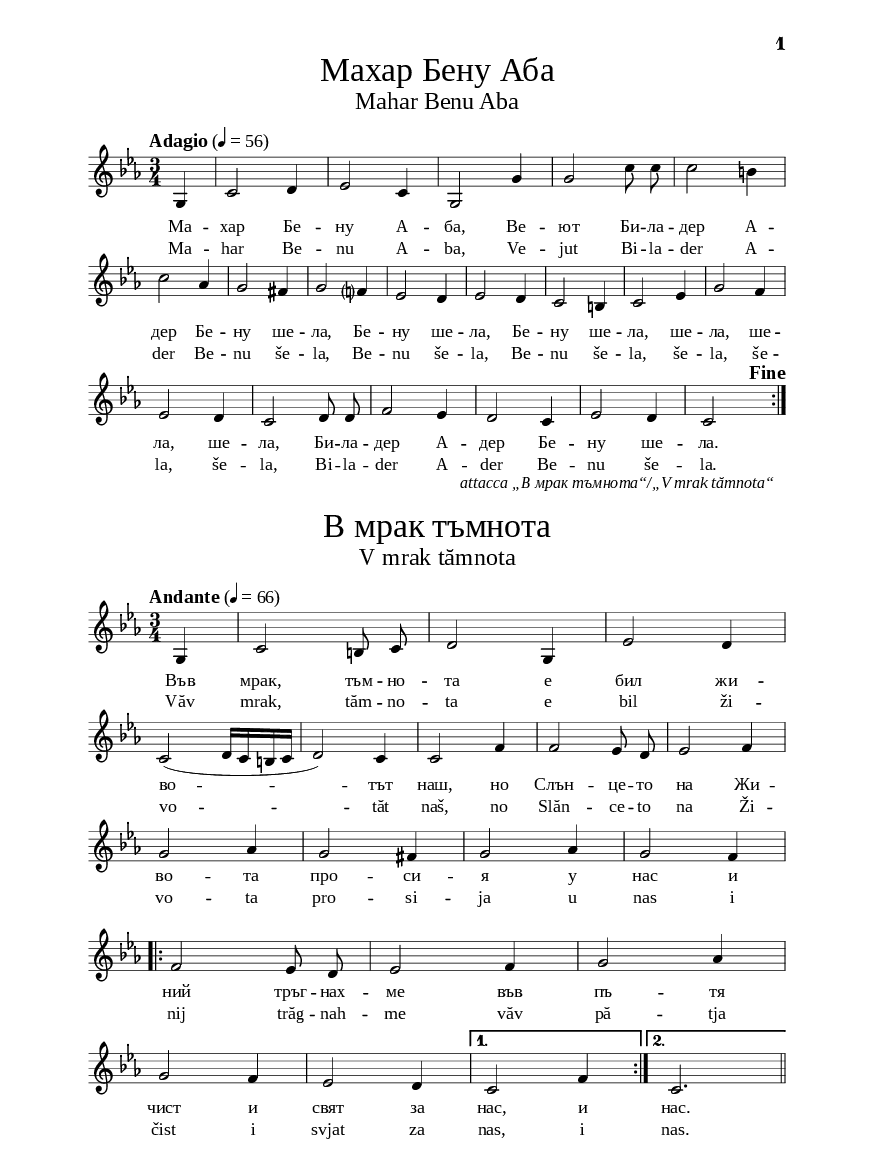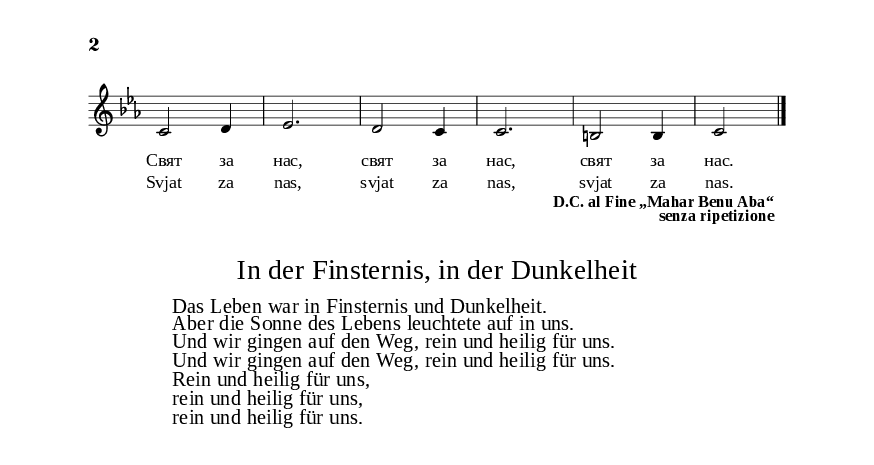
\version "2.24.3"

% include paper part and global functions
\include "include/globals.ily"

\bookpart {
  \label #'ref080
  \tocItem \markup "Махар Бену Аба – Mahar Benu Aba"
  \include "include/bookpart-paper.ily"
  \score {
    \include "include/score-layout.ily"

    \new Voice \relative c' {
      \clef treble
      \key c \minor
      \time 3/4
      \tempoFunc "Adagio" 4 "56"

      \autoBeamOff

      \partial 4

      \repeat volta 2 {
        g4 | c2 d4 | es2 c 4 |  g2 g'4 | g2 c8 c8 | c2 b4 |\break  c2 as4 |


        g2 fis4 |g2 f?4 | es2 d4 |  es2 d4 | c2 b4 | c2 es4 | g2 f4 | \break

        es2 d4 | c2 d8 d | f2 es4 | d2 c4 | es2 d4 | \tempo "          Fine" c2
      }

    }

    \addlyrics {
      Ма -- хар Бе -- ну А -- ба, Ве -- ют
      Би -- ла -- дер А -- дер Бе -- ну ше -- ла,
      Бе -- ну ше -- ла, Бе -- ну ше -- ла,
      ше -- ла, ше -- ла, ше -- ла,
      Би -- ла -- дер А -- дер Бе -- ну ше -- ла.
    }

   \addlyrics {
      Ma -- har Be -- nu A -- ba, Ve -- jut
      Bi -- la -- der A -- der Be -- nu še -- la,
      Be -- nu še -- la, Be -- nu še -- la,
      še -- la, še -- la, še -- la,
      Bi -- la -- der A -- der Be -- nu še -- la.
    }

    \header {
      title = \titleFunc "Махар Бену Аба" "Mahar Benu Aba"
    }

    \midi{}

  } % score

  \markup \italic \dc-one-nobold "attacca „В мрак тъмнота“/„V mrak tămnota“"

    \label #'ref080_1
  \tocItem \markup "В мрак тъмнота – V mrak tămnota"


  \score {
    \include "include/score-layout.ily"


    \new Voice \absolute {
      \clef treble
      \key c \minor
      \time 3/4
      \tempoFunc "Andante" 4 "66"

      \partial 4

      g4  | c'2 \autoBeamOff b8 c' | \autoBeamOn d'2 g4 | es'2 d'4 | \break c'2 ( d'16 c' b c'  |

      d'2 ) c'4 | c'2 f'4 |  \autoBeamOff f'2 es'8 d' | es'2 f'4 |\break g'2 as'4

      g'2 fis'4 | g'2 as'4 | g'2 f'4 | \break  \repeat volta 2 {
        f'2 es'8 d' |  es'2 f'4

        g'2 as'4 \break  | g'2 f'4 | es'2 d'4
      }  \alternative { { c'2 f'4 } {  c'2. } } \bar "||"  \break  |

      c'2 d'4 |  es'2. |  d'2 c'4 | c'2. | b2 b4 | c'2  \bar "|."
    }

    \addlyrics {
      Във мрак, тъм
      -- но -- та е бил жи -- во -- тът наш, но Слън
      -- це -- то на Жи -- во -- та про -- си -- я у
      нас и ний тръг -- нах -- ме във пъ -- тя чист 
      и свят за нас, и нас. Свят за нас, свят за
      нас, свят за нас.
    }
      \addlyrics {
      Văv mrak, tăm
      -- no -- ta e bil ži -- vo -- tăt naš, no Slăn
      -- ce -- to na Ži -- vo -- ta pro -- si -- ja u
      nas i nij trăg -- nah -- me văv pă -- tja čist
      i svjat za nas, i nas. Svjat za nas, svjat za
      nas, svjat za nas.
    }

      \header {
        title = \titleFunc "В мрак тъмнота" "V mrak tămnota"
      }

      \midi{}

    }

    \markup \dc-two "D.C. al Fine „Mahar Benu Aba“" "senza ripetizione"

    \markup \empty-two

    % include foreign translation(s) of the song
    \version "2.24.3"

\markup \fill-line { \fontsize #deTitleFontSize "In der Finsternis, in der Dunkelheit" }
\markup \null
\markup \null
\markup \fontsize #deCoupletFontSize {
  \hspace #10
  \override #`(baseline-skip . ,deCoupletBaselineSkip)

  \column {
    \line { " " Das Leben war in Finsternis und Dunkelheit. }

    \line { " " Aber die Sonne des Lebens leuchtete auf in uns.}

    \line { " " Und wir gingen auf den Weg, rein und heilig für uns.}
    \line { " " Und wir gingen auf den Weg, rein und heilig für uns.}

    \line { " " Rein und heilig für uns,}

    \line { " "rein und heilig für uns, }
    \line { " " rein und heilig für uns. }

  }


}


  } % bookpart
